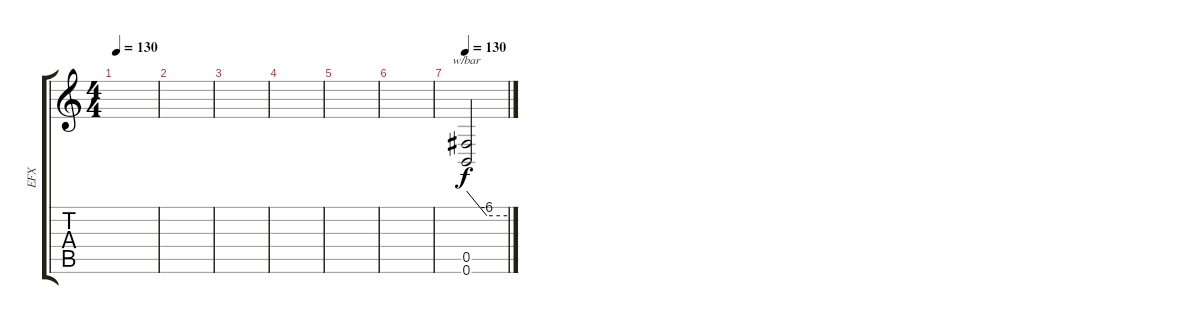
\track ("EFX" "EFX") {instrument distortionguitar}
\staff {score tabs}
\tuning (Db4 Ab3 E3 B2 Gb2 B1) {hide}
\ts (4 4)
\tempo 130
\clef g2
\ks c
|
|
|
|
|
|
\tempo 130
(0.5 0.6).2{tbe (custom default 0 0 30 -24 60 -24) instrument lead8bassandlead}
